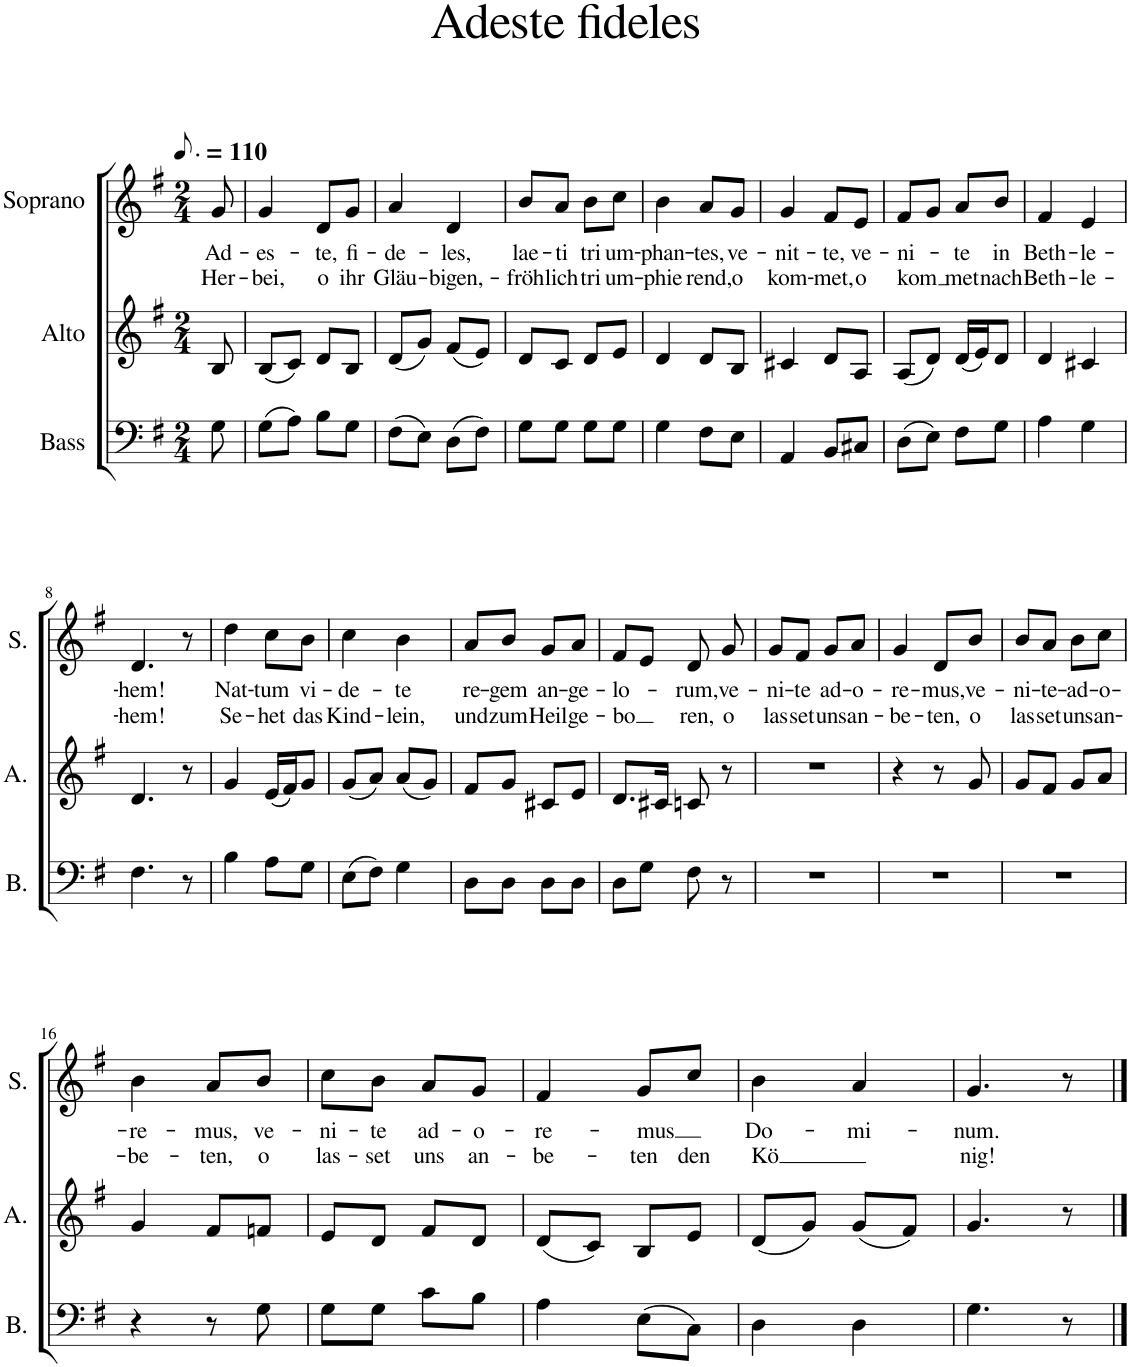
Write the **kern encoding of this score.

**kern	**kern	**kern	**text	**text
*part3	*part2	*part1	*part1	*part1
*staff3	*staff2	*staff1	*staff1	*staff1
*I"Bass	*I"Alto	*I"Soprano	*	*
*I'B.	*I'A.	*I'S.	*	*
*clefF4	*clefG2	*clefG2	*	*
*k[f#]	*k[f#]	*k[f#]	*	*
*M2/4	*M2/4	*M2/4	*	*
*MM83	*MM83	*MM83	*	*
=	=	=	=	=
!	!	!	!LO:LY:b	!LO:LY:b
8G\	8B/	8g/	Ad-	Her-
=1	=1	=1	=1	=1
!	!	!	!LO:LY:b	!LO:LY:b
(8G\L	(8B/L	4g/	-es-	-bei,
8A\J)	8c/J)	.	.	.
!	!	!	!LO:LY:b	!LO:LY:b
8B\L	8d/L	8d/L	-te,	o
!	!	!	!LO:LY:b	!LO:LY:b
8G\J	8B/J	8g/J	fi-	ihr
=2	=2	=2	=2	=2
!	!	!	!LO:LY:b	!LO:LY:b
(8F#\L	(8d/L	4a/	-de-	Gläu-
8E\J)	8g/J)	.	.	.
!	!	!	!LO:LY:b	!LO:LY:b
(8D\L	(8f#/L	4d/	-les,	-bigen,-
8F#\J)	8e/J)	.	.	.
=3	=3	=3	=3	=3
!	!	!	!LO:LY:b	!LO:LY:b
8G\L	8d/L	8b/L	lae-	-fröh-
!	!	!	!LO:LY:b	!LO:LY:b
8G\J	8c/J	8a/J	-ti	-lich
!	!	!	!LO:LY:b	!LO:LY:b
8G\L	8d/L	8b\L	tri-	tri
!	!	!	!LO:LY:b	!LO:LY:b
8G\J	8e/J	8cc\J	-um-	um-
=4	=4	=4	=4	=4
!	!	!	!LO:LY:b	!LO:LY:b
4G\	4d/	4b\	-phan-	-phie-
!	!	!	!LO:LY:b	!LO:LY:b
8F#\L	8d/L	8a/L	-tes,	-rend,
!	!	!	!LO:LY:b	!LO:LY:b
8E\J	8B/J	8g/J	ve-	o
=5	=5	=5	=5	=5
!	!	!	!LO:LY:b	!LO:LY:b
4AA/	4c#X/	4g/	-nit-	kom-
!	!	!	!LO:LY:b	!LO:LY:b
8BB/L	8d/L	8f#/L	-te,	-met,
!	!	!	!LO:LY:b	!LO:LY:b
8C#X/J	8A/J	8e/J	ve-	o
=6	=6	=6	=6	=6
!	!	!	!LO:LY:b	!LO:LY:b
(8D\L	(8A/L	8f#/L	-ni-	kom
8E\J)	8d/J)	8g/J	.	.
!	!	!	!LO:LY:b	!LO:LY:b
8F#\L	(16d/LL	8a/L	-te	met
.	16e/J)	.	.	.
!	!	!	!LO:LY:b	!LO:LY:b
8G\J	8d/J	8b/J	in	nach
=7	=7	=7	=7	=7
!	!	!	!LO:LY:b	!LO:LY:b
4A\	4d/	4f#/	Beth-	Beth-
!	!	!	!LO:LY:b	!LO:LY:b
4G\	4c#X/	4e/	-le-	-le-
!!LO:LB:g=z
=8	=8	=8	=8	=8
!	!	!	!LO:LY:b	!LO:LY:b
4.F#\	4.d/	4.d/	-hem!	-hem!
8r	8r	8r	.	.
=9	=9	=9	=9	=9
!	!	!	!LO:LY:b	!LO:LY:b
4B\	4g/	4dd\	Nat-	Se-
!	!	!	!LO:LY:b	!LO:LY:b
8A\L	(16e/LL	8cc\L	-tum	-het
.	16f#/J)	.	.	.
!	!	!	!LO:LY:b	!LO:LY:b
8G\J	8g/J	8b\J	vi-	das
=10	=10	=10	=10	=10
!	!	!	!LO:LY:b	!LO:LY:b
(8E\L	(8g/L	4cc\	-de-	Kind-
8F#\J)	8a/J)	.	.	.
!	!	!	!LO:LY:b	!LO:LY:b
4G\	(8a/L	4b\	-te	-lein,
.	8g/J)	.	.	.
=11	=11	=11	=11	=11
!	!	!	!LO:LY:b	!LO:LY:b
8D\L	8f#/L	8a/L	re-	und
!	!	!	!LO:LY:b	!LO:LY:b
8D\J	8g/J	8b/J	-gem	zum
!	!	!	!LO:LY:b	!LO:LY:b
8D\L	8c#X/L	8g/L	an-	Heil
!	!	!	!LO:LY:b	!LO:LY:b
8D\J	8e/J	8a/J	-ge-	ge-
=12	=12	=12	=12	=12
!	!	!	!LO:LY:b	!LO:LY:b
8D\L	8.d/L	8f#/L	-lo-	-bo
8G\J	.	8e/J	.	.
.	16c#X/Jk	.	.	.
!	!	!	!LO:LY:b	!LO:LY:b
8F#\	8cn/	8d/	-rum,	ren,
!	!	!	!LO:LY:b	!LO:LY:b
8r	8r	8g/	ve-	o
=13	=13	=13	=13	=13
!	!	!	!LO:LY:b	!LO:LY:b
2r	2r	8g/L	-ni-	las-
!	!	!	!LO:LY:b	!LO:LY:b
.	.	8f#/J	-te	-set
!	!	!	!LO:LY:b	!LO:LY:b
.	.	8g/L	ad-	uns
!	!	!	!LO:LY:b	!LO:LY:b
.	.	8a/J	-o-	an-
=14	=14	=14	=14	=14
!	!	!	!LO:LY:b	!LO:LY:b
2r	4r	4g/	-re-	-be-
!	!	!	!LO:LY:b	!LO:LY:b
.	8r	8d/L	-mus,	-ten,
!	!	!	!LO:LY:b	!LO:LY:b
.	8g/	8b/J	ve-	o
=15	=15	=15	=15	=15
!	!	!	!LO:LY:b	!LO:LY:b
2r	8g/L	8b/L	-ni-	las-
!	!	!	!LO:LY:b	!LO:LY:b
.	8f#/J	8a/J	-te-	-set
!	!	!	!LO:LY:b	!LO:LY:b
.	8g/L	8b\L	-ad-	uns
!	!	!	!LO:LY:b	!LO:LY:b
.	8a/J	8cc\J	-o-	an-
!!LO:LB:g=z
=16	=16	=16	=16	=16
!	!	!	!LO:LY:b	!LO:LY:b
4r	4g/	4b\	-re-	-be-
!	!	!	!LO:LY:b	!LO:LY:b
8r	8f#/L	8a/L	-mus,	-ten,
!	!	!	!LO:LY:b	!LO:LY:b
8G\	8fn/J	8b/J	ve-	o
=17	=17	=17	=17	=17
!	!	!	!LO:LY:b	!LO:LY:b
8G\L	8e/L	8cc\L	-ni-	las-
!	!	!	!LO:LY:b	!LO:LY:b
8G\J	8d/J	8b\J	-te	-set
!	!	!	!LO:LY:b	!LO:LY:b
8c\L	8f#/L	8a/L	ad-	uns
!	!	!	!LO:LY:b	!LO:LY:b
8B\J	8d/J	8g/J	-o-	an-
=18	=18	=18	=18	=18
!	!	!	!LO:LY:b	!LO:LY:b
4A\	(8d/L	4f#/	-re-	-be-
.	8c/J)	.	.	.
!	!	!	!LO:LY:b	!LO:LY:b
(8E\L	8B/L	8g/L	-mus	-ten
!	!	!	!	!LO:LY:b
8C\J)	8e/J	8cc/J	.	den
=19	=19	=19	=19	=19
!	!	!	!LO:LY:b	!LO:LY:b
4D\	(8d/L	4b\	Do-	Kö
.	8g/J)	.	.	.
!	!	!	!LO:LY:b	!
4D\	(8g/L	4a/	-mi-	.
.	8f#/J)	.	.	.
=20	=20	=20	=20	=20
!	!	!	!LO:LY:b	!LO:LY:b
4.G\	4.g/	4.g/	-num.	nig!
8r	8r	8r	.	.
==	==	==	==	==
*-	*-	*-	*-	*-
